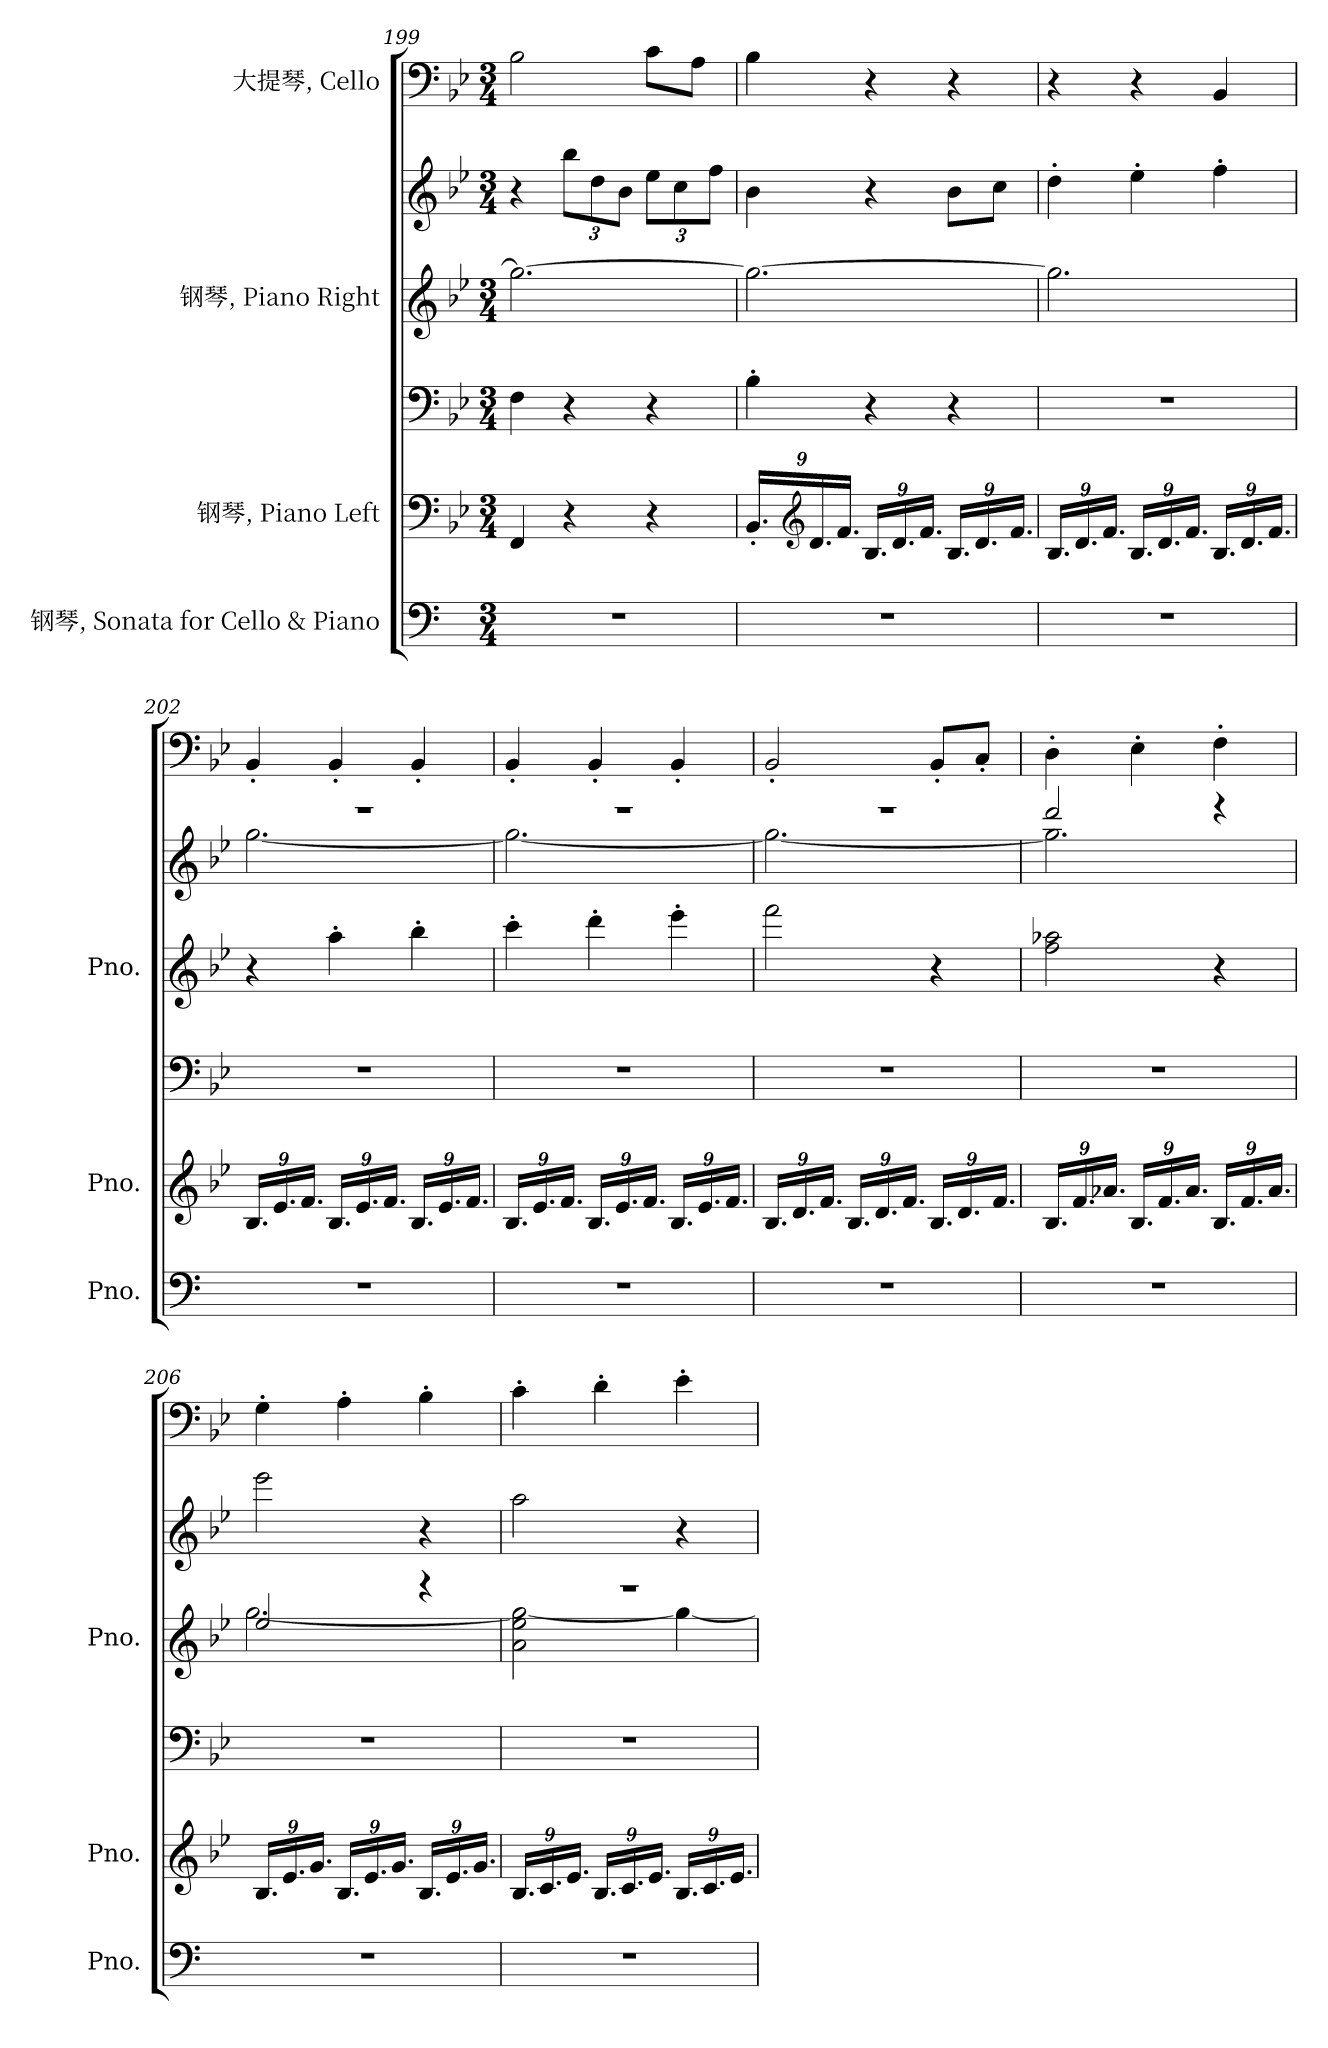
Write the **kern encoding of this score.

**kern	**kern	**kern	**kern	**kern	**kern
*part4	*part3	*part3	*part2	*part2	*part1
*staff6	*staff5	*staff4	*staff3	*staff2	*staff1
*I"钢琴, Sonata for Cello &amp; Piano	*I"钢琴, Piano Left	*	*I"钢琴, Piano Right	*	*I"大提琴, Cello
*I'Pno.	*I'Pno.	*	*I'Pno.	*	*
*clefF4	*clefF4	*clefF4	*clefG2	*clefG2	*clefF4
*k[]	*k[b-e-]	*k[b-e-]	*k[b-e-]	*k[b-e-]	*k[b-e-]
*M3/4	*M3/4	*M3/4	*M3/4	*M3/4	*M3/4
=199	=199	=199	=199	=199	=199
2.r	4FF/	4F\	2.gg\_	4r	2B-\
*	*	*	*	*Xbrackettup	*
.	4r	4r	.	12bb-\L	.
.	.	.	.	12dd\	.
.	.	.	.	12b-\J	.
.	4r	4r	.	12ee-\L	8c\L
.	.	.	.	12cc\	.
.	.	.	.	.	8A\J
.	.	.	.	12ff\J	.
!!LO:LB:g=z
=200	=200	=200	=200	=200	=200
*	*Xbrackettup	*	*	*	*
2.r	18.BB-'/LL	4B-'\	2.gg\_	4b-\	4B-\
*	*clefG2	*	*	*	*
.	18.d/	.	.	.	.
.	18.f/JJ	.	.	.	.
.	18.B-/LL	4r	.	4r	4r
.	18.d/	.	.	.	.
.	18.f/JJ	.	.	.	.
.	18.B-/LL	4r	.	8b-\L	4r
.	18.d/	.	.	.	.
.	.	.	.	8cc\J	.
.	18.f/JJ	.	.	.	.
=201	=201	=201	=201	=201	=201
2.r	18.B-/LL	2.r	2.gg\]	4dd'\	4r
.	18.d/	.	.	.	.
.	18.f/JJ	.	.	.	.
.	18.B-/LL	.	.	4ee-'\	4r
.	18.d/	.	.	.	.
.	18.f/JJ	.	.	.	.
.	18.B-/LL	.	.	4ff'\	4BB-/
.	18.d/	.	.	.	.
.	18.f/JJ	.	.	.	.
=202	=202	=202	=202	=202	=202
*	*	*	*	*^	*
2.r	18.B-/LL	2.r	4r	2.r	[2.gg\	4BB-'/
.	18.e-/	.	.	.	.	.
.	18.f/JJ	.	.	.	.	.
.	18.B-/LL	.	4aa'\	.	.	4BB-'/
.	18.e-/	.	.	.	.	.
.	18.f/JJ	.	.	.	.	.
.	18.B-/LL	.	4bb-'\	.	.	4BB-'/
.	18.e-/	.	.	.	.	.
.	18.f/JJ	.	.	.	.	.
!!LO:PB:g=z
=203	=203	=203	=203	=203	=203	=203
2.r	18.B-/LL	2.r	4ccc'\	2.r	2.gg\_	4BB-'/
.	18.e-/	.	.	.	.	.
.	18.f/JJ	.	.	.	.	.
.	18.B-/LL	.	4ddd'\	.	.	4BB-'/
.	18.e-/	.	.	.	.	.
.	18.f/JJ	.	.	.	.	.
.	18.B-/LL	.	4eee-'\	.	.	4BB-'/
.	18.e-/	.	.	.	.	.
.	18.f/JJ	.	.	.	.	.
=204	=204	=204	=204	=204	=204	=204
2.r	18.B-/LL	2.r	2fff\	2.r	2.gg\_	2BB-'/
.	18.d/	.	.	.	.	.
.	18.f/JJ	.	.	.	.	.
.	18.B-/LL	.	.	.	.	.
.	18.d/	.	.	.	.	.
.	18.f/JJ	.	.	.	.	.
.	18.B-/LL	.	4r	.	.	8BB-'/L
.	18.d/	.	.	.	.	.
.	.	.	.	.	.	8C'/J
.	18.f/JJ	.	.	.	.	.
=205	=205	=205	=205	=205	=205	=205
2.r	18.B-/LL	2.r	2ff\ 2aa-X\	2ddd/	2.gg\]	4D'\
.	18.f/	.	.	.	.	.
.	18.a-X/JJ	.	.	.	.	.
.	18.B-/LL	.	.	.	.	4E-'\
.	18.f/	.	.	.	.	.
.	18.a-/JJ	.	.	.	.	.
.	18.B-/LL	.	4r	4r	.	4F'\
.	18.f/	.	.	.	.	.
.	18.a-/JJ	.	.	.	.	.
*	*	*	*	*v	*v	*
!!LO:LB:g=z
=206	=206	=206	=206	=206	=206
*	*	*	*^	*	*
2.r	18.B-/LL	2.r	2ee-/	[2.gg\	2eee-\	4G'\
.	18.e-/	.	.	.	.	.
.	18.g/JJ	.	.	.	.	.
.	18.B-/LL	.	.	.	.	4A'\
.	18.e-/	.	.	.	.	.
.	18.g/JJ	.	.	.	.	.
.	18.B-/LL	.	4r	.	4r	4B-'\
.	18.e-/	.	.	.	.	.
.	18.g/JJ	.	.	.	.	.
=207	=207	=207	=207	=207	=207	=207
2.r	18.B-/LL	2.r	2.r	2a\ 2ee-\ 2gg\_	2aa\	4c'\
.	18.c/	.	.	.	.	.
.	18.e-/JJ	.	.	.	.	.
.	18.B-/LL	.	.	.	.	4d'\
.	18.c/	.	.	.	.	.
.	18.e-/JJ	.	.	.	.	.
.	18.B-/LL	.	.	4gg\_	4r	4e-'\
.	18.c/	.	.	.	.	.
.	18.e-/JJ	.	.	.	.	.
*	*	*	*v	*v	*	*
=	=	=	=	=	=
*-	*-	*-	*-	*-	*-
